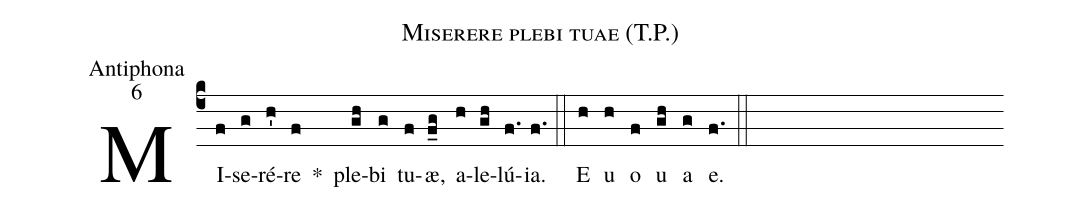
name:Miserere plebi tuae (T.P.);
office-part:Antiphona;
mode:6;
%%
(c4)MI(f)se(g)ré(h')re(f) *() ple(gh)bi(g) tu(f)æ,(f_g) a(h)le(gh)lú(f.)ia.(f.) (::) E(h) u(h) o(f) u(gh) a(g) e.(f.) (::)
